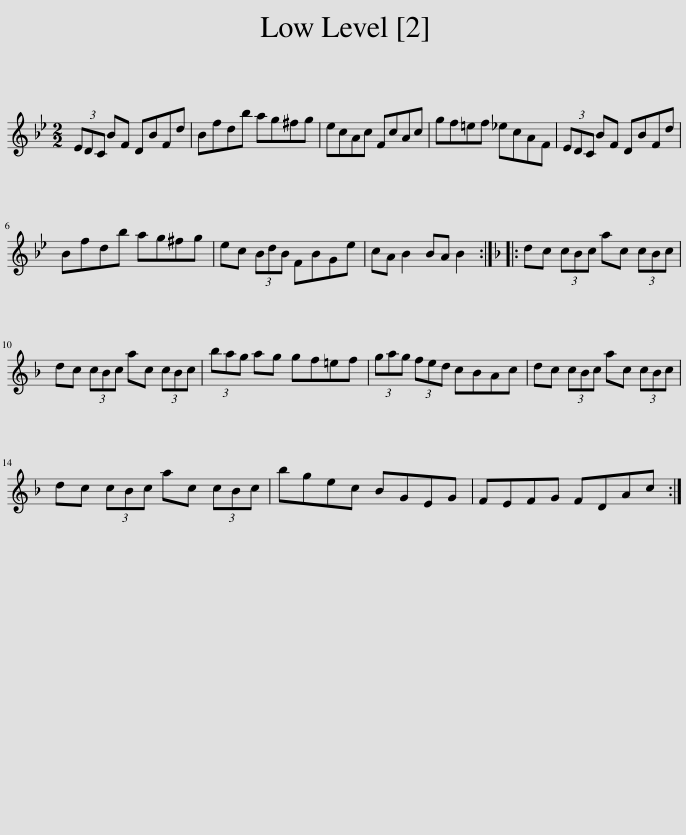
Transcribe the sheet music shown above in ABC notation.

X:1
L:1/8
M:2/2
I:linebreak $
K:Bb
V:1 treble
V:1
 (3EDC BF DBFd | Bfdb ag^fg | ecAc FcAc | gf=ef _ecAF | (3EDC BF DBFd |$ %5
 Bfdb ag^fg | ec (3BdB FBGe | cA B2 BA B2 ::[K:F] dc (3cBc ac (3cBc |$ dc (3cBc ac (3cBc | %10
 (3bag ag gf=ef | (3gag (3fed cBAc | dc (3cBc ac (3cBc |$ dc (3cBc ac (3cBc | bgec BGEG | %15
 FEFG FDAc :| %16
